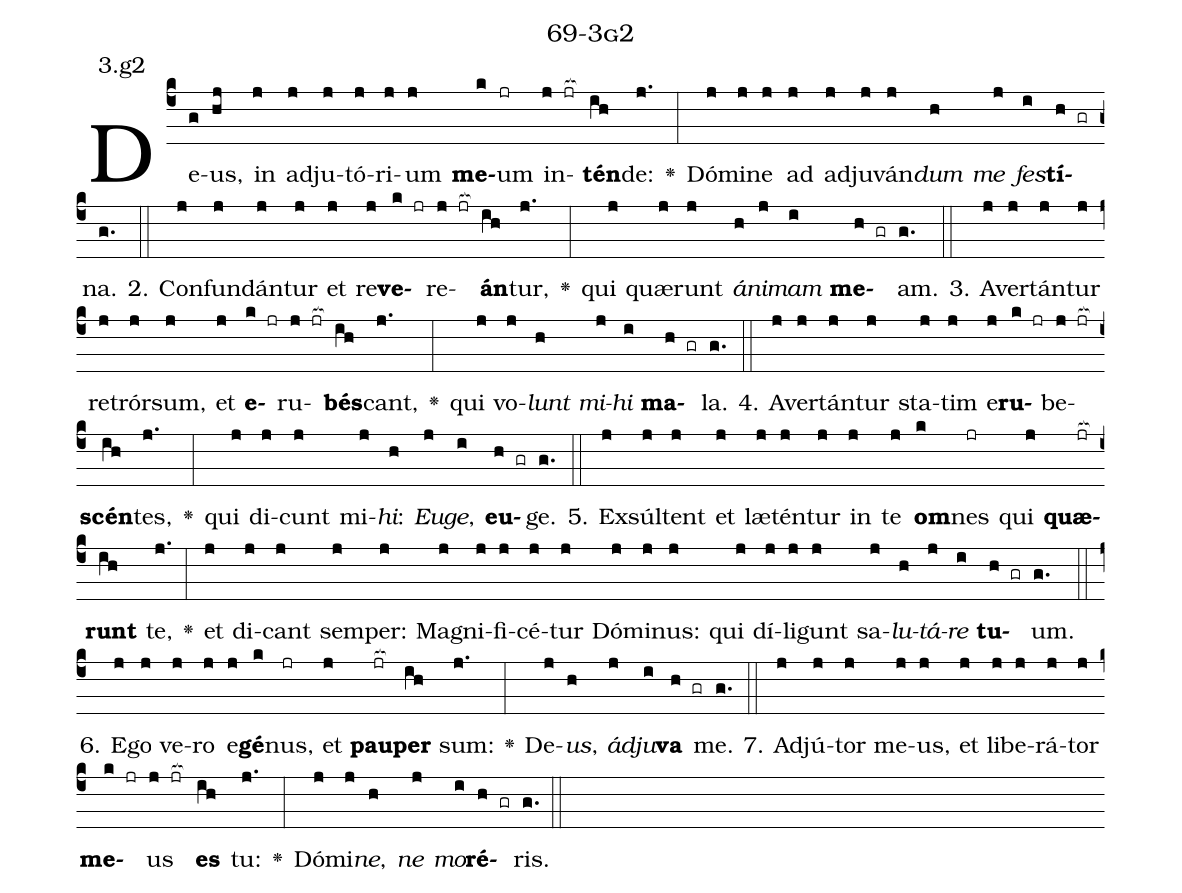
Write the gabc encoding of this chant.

name: 69-3g2;
annotation: 3.g2;
%%
(c4)De(g)us,(hj) in(j) ad(j)ju(j)tó(j)ri(j)um(j) <b>me</b>(k)um(jr) in(j jr[ocb:1{])<b>tén</b>(ih[ocb:0}])de:(j.) <v>\greheightstar</v>(:) Dó(j)mi(j)ne(j) ad(j) ad(j)ju(j)ván(j)<i>dum</i>(h) <i>me</i>(j) <i>fes</i>(i)<b>tí</b>(h gr)na.(g.) (::)
2. Con(j)fun(j)dán(j)tur(j) et(j) re(j)<b>ve</b>(k jr)re(j jr[ocb:1{])<b>án</b>(ih[ocb:0}])tur,(j.) <v>\greheightstar</v>(:) qui(j) quæ(j)runt(j) <i>á</i>(h)<i>ni</i>(j)<i>mam</i>(i) <b>me</b>(h gr)am.(g.) (::)
3. A(j)ver(j)tán(j)tur(j) re(j)trór(j)sum,(j) et(j) <b>e</b>(k jr)ru(j jr[ocb:1{])<b>bés</b>(ih[ocb:0}])cant,(j.) <v>\greheightstar</v>(:) qui(j) vo(j)<i>lunt</i>(h) <i>mi</i>(j)<i>hi</i>(i) <b>ma</b>(h gr)la.(g.) (::)
4. A(j)ver(j)tán(j)tur(j) sta(j)tim(j) e(j)<b>ru</b>(k jr)be(j jr[ocb:1{])<b>scén</b>(ih[ocb:0}])tes,(j.) <v>\greheightstar</v>(:) qui(j) di(j)cunt(j) mi(j)<i>hi</i>:(h) <i>Eu</i>(j)<i>ge</i>,(i) <b>eu</b>(h gr)ge.(g.) (::)
5. Ex(j)súl(j)tent(j) et(j) læ(j)tén(j)tur(j) in(j) te(j) <b>om</b>(k)nes(jr) qui(j) <b>quæ</b>(jr[ocb:1{])<b>runt</b>(ih[ocb:0}]) te,(j.) <v>\greheightstar</v>(:) et(j) di(j)cant(j) sem(j)per:(j) Ma(j)gni(j)fi(j)cé(j)tur(j) Dó(j)mi(j)nus:(j) qui(j) dí(j)li(j)gunt(j) sa(j)<i>lu</i>(h)<i>tá</i>(j)<i>re</i>(i) <b>tu</b>(h gr)um.(g.) (::)
6. E(j)go(j) ve(j)ro(j) e(j)<b>gé</b>(k)nus,(jr) et(j) <b>pau</b>(jr[ocb:1{])<b>per</b>(ih[ocb:0}]) sum:(j.) <v>\greheightstar</v>(:) De(j)<i>us</i>,(h) <i>ád</i>(j)<i>ju</i>(i)<b>va</b>(h gr) me.(g.) (::)
7. Ad(j)jú(j)tor(j) me(j)us,(j) et(j) li(j)be(j)rá(j)tor(j) <b>me</b>(k jr)us(j jr[ocb:1{]) <b>es</b>(ih[ocb:0}]) tu:(j.) <v>\greheightstar</v>(:) Dó(j)mi(j)<i>ne</i>,(h) <i>ne</i>(j) <i>mo</i>(i)<b>ré</b>(h gr)ris.(g.) (::)
